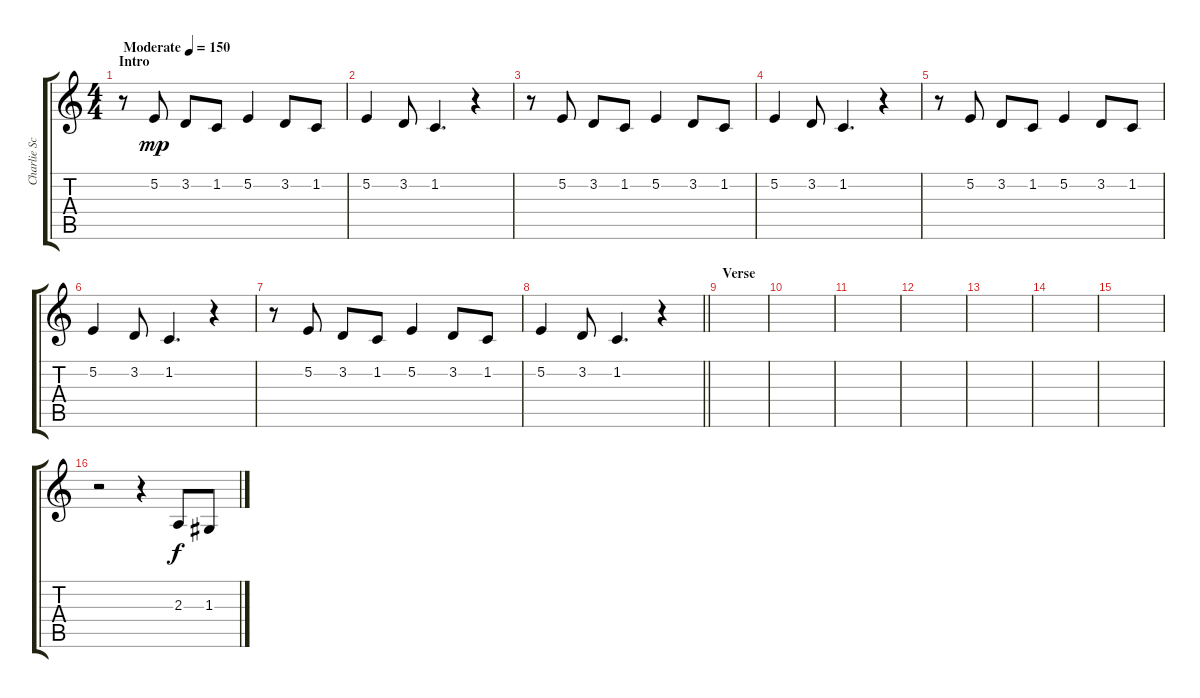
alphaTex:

\track ("Charlie Scene Vocals" "Charlie Sc") {instrument synthbrass1}
\staff {score tabs}
\tuning (E4 B3 G3 D3 A2 D2) {hide}
\ts (4 4)
\section ("" "Intro")
\tempo (150 "Moderate")
\clef g2
\ks c
r.8{dy mp instrument synthbrass1} 5.2.8 3.2.8 1.2.8 5.2.4 3.2.8 1.2.8 |
5.2.4 3.2.8 1.2.4{d} r.4 |
r.8 5.2.8 3.2.8 1.2.8 5.2.4 3.2.8 1.2.8 |
5.2.4 3.2.8 1.2.4{d} r.4 |
r.8 5.2.8 3.2.8 1.2.8 5.2.4 3.2.8 1.2.8 |
5.2.4 3.2.8 1.2.4{d} r.4 |
r.8 5.2.8 3.2.8 1.2.8 5.2.4 3.2.8 1.2.8 |
\barLineRight lightlight
5.2.4 3.2.8 1.2.4{d} r.4 |
\section ("" "Verse")
|
|
|
|
|
|
|
r.2 r.4 2.3.8{dy f} 1.3.8
